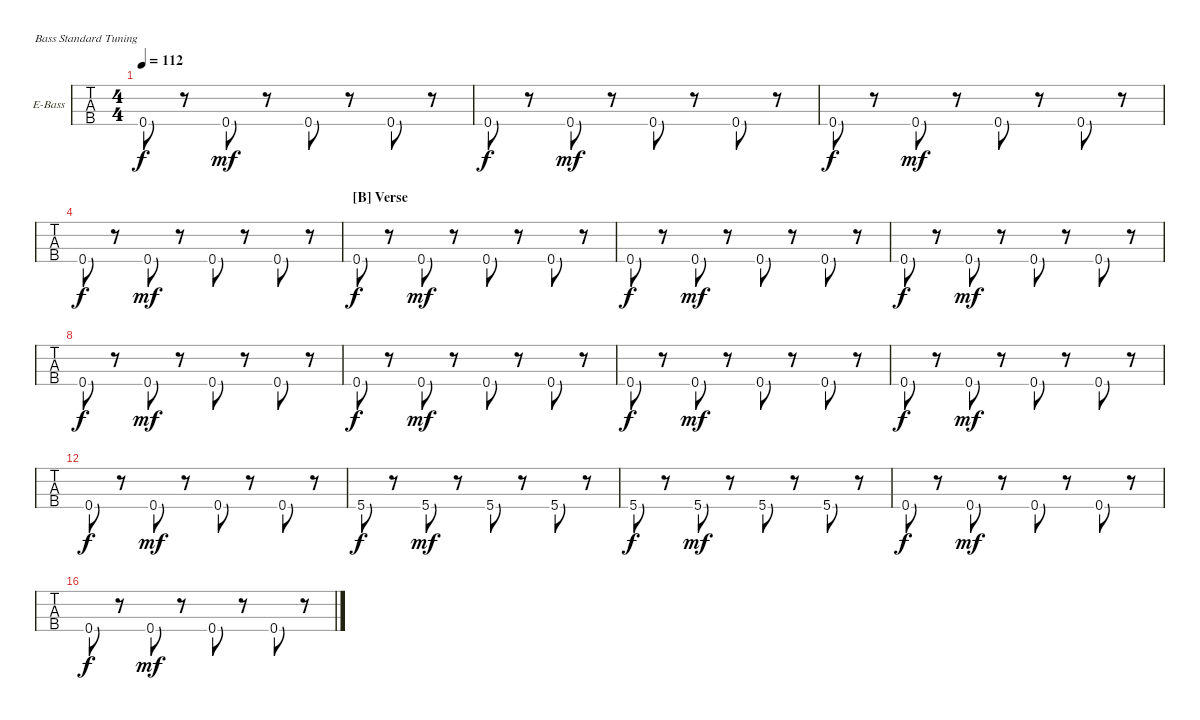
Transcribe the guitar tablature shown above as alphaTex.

\bracketExtendMode nobrackets
\firstSystemTrackNameOrientation horizontal
\otherSystemsTrackNameOrientation horizontal
\defaultBarNumberDisplay FirstOfSystem
\track ("Bass" "E-Bass") {instrument electricbassfinger}
\staff {tabs}
\tuning (G2 D2 A1 E1)
\ts (4 4)
\tempo 112
\clef f4
\ks c
0.4.8{dy f} r.8 0.4.8{dy mf} r.8 0.4.8 r.8 0.4.8 r.8 |
0.4.8{dy f} r.8 0.4.8{dy mf} r.8 0.4.8 r.8 0.4.8 r.8 |
0.4.8{dy f} r.8 0.4.8{dy mf} r.8 0.4.8 r.8 0.4.8 r.8 |
0.4.8{dy f} r.8 0.4.8{dy mf} r.8 0.4.8 r.8 0.4.8 r.8 |
\section ("B" "Verse")
0.4.8{dy f} r.8 0.4.8{dy mf} r.8 0.4.8 r.8 0.4.8 r.8 |
0.4.8{dy f} r.8 0.4.8{dy mf} r.8 0.4.8 r.8 0.4.8 r.8 |
0.4.8{dy f} r.8 0.4.8{dy mf} r.8 0.4.8 r.8 0.4.8 r.8 |
0.4.8{dy f} r.8 0.4.8{dy mf} r.8 0.4.8 r.8 0.4.8 r.8 |
0.4.8{dy f} r.8 0.4.8{dy mf} r.8 0.4.8 r.8 0.4.8 r.8 |
0.4.8{dy f} r.8 0.4.8{dy mf} r.8 0.4.8 r.8 0.4.8 r.8 |
0.4.8{dy f} r.8 0.4.8{dy mf} r.8 0.4.8 r.8 0.4.8 r.8 |
0.4.8{dy f} r.8 0.4.8{dy mf} r.8 0.4.8 r.8 0.4.8 r.8 |
5.4.8{dy f} r.8 5.4.8{dy mf} r.8 5.4.8 r.8 5.4.8 r.8 |
5.4.8{dy f} r.8 5.4.8{dy mf} r.8 5.4.8 r.8 5.4.8 r.8 |
0.4.8{dy f} r.8 0.4.8{dy mf} r.8 0.4.8 r.8 0.4.8 r.8 |
0.4.8{dy f} r.8 0.4.8{dy mf} r.8 0.4.8 r.8 0.4.8 r.8
